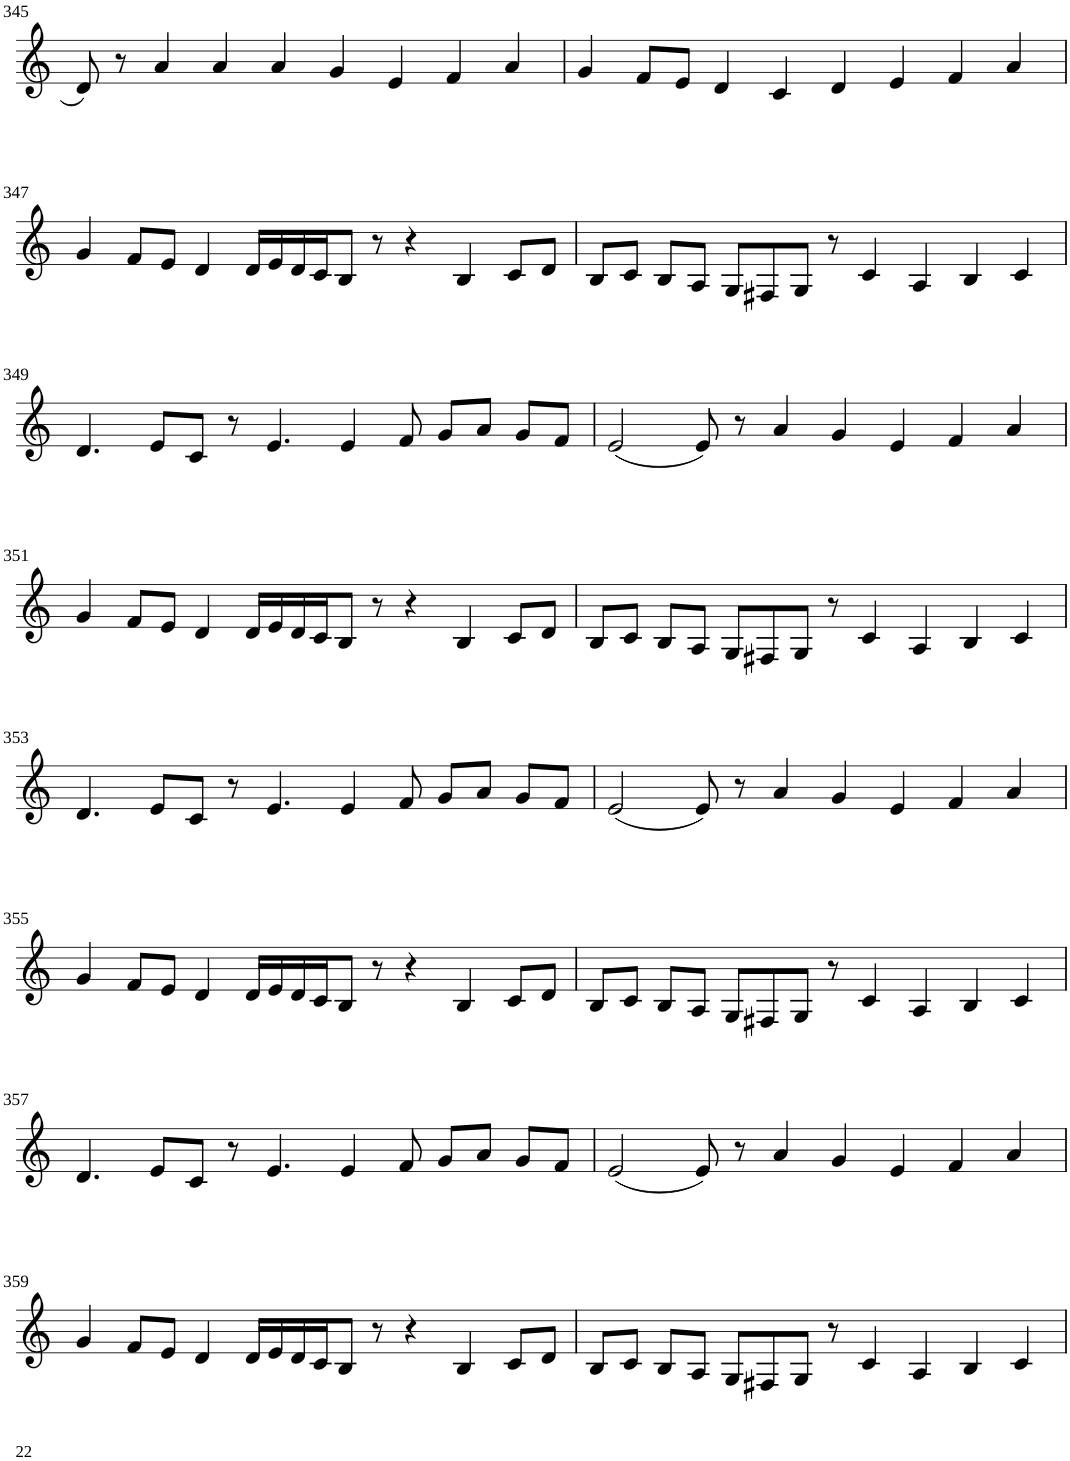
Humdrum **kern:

**kern
*part1
*staff1
*I"Violin
!!LO:PB:g=z
*clefG2
*k[]
*M8/4
=345
8d/
8r
4a/
4a/
4a/
4g/
4e/
4f/
4a/
=346
4g/
8f/L
8e/J
4d/
4c/
4d/
4e/
4f/
4a/
!!LO:LB:g=z
=347
4g/
8f/L
8e/J
4d/
16d/LL
16e/
16d/
16c/J
8B/J
8r
4r
4B/
8c/L
8d/J
=348
8B/L
8c/J
8B/L
8A/J
8G/L
8F#X/
8G/J
8r
4c/
4A/
4B/
4c/
!!LO:LB:g=z
=349
4.d/
8e/L
8c/J
8r
4.e/
4e/
8f/
8g/L
8a/J
8g/L
8f/J
=350
(2e/
8e/)
8r
4a/
4g/
4e/
4f/
4a/
!!LO:LB:g=z
=351
4g/
8f/L
8e/J
4d/
16d/LL
16e/
16d/
16c/J
8B/J
8r
4r
4B/
8c/L
8d/J
=352
8B/L
8c/J
8B/L
8A/J
8G/L
8F#X/
8G/J
8r
4c/
4A/
4B/
4c/
!!LO:LB:g=z
=353
4.d/
8e/L
8c/J
8r
4.e/
4e/
8f/
8g/L
8a/J
8g/L
8f/J
=354
(2e/
8e/)
8r
4a/
4g/
4e/
4f/
4a/
!!LO:LB:g=z
=355
4g/
8f/L
8e/J
4d/
16d/LL
16e/
16d/
16c/J
8B/J
8r
4r
4B/
8c/L
8d/J
=356
8B/L
8c/J
8B/L
8A/J
8G/L
8F#X/
8G/J
8r
4c/
4A/
4B/
4c/
!!LO:LB:g=z
=357
4.d/
8e/L
8c/J
8r
4.e/
4e/
8f/
8g/L
8a/J
8g/L
8f/J
=358
(2e/
8e/)
8r
4a/
4g/
4e/
4f/
4a/
!!LO:LB:g=z
=359
4g/
8f/L
8e/J
4d/
16d/LL
16e/
16d/
16c/J
8B/J
8r
4r
4B/
8c/L
8d/J
=360
8B/L
8c/J
8B/L
8A/J
8G/L
8F#X/
8G/J
8r
4c/
4A/
4B/
4c/
=
*-
